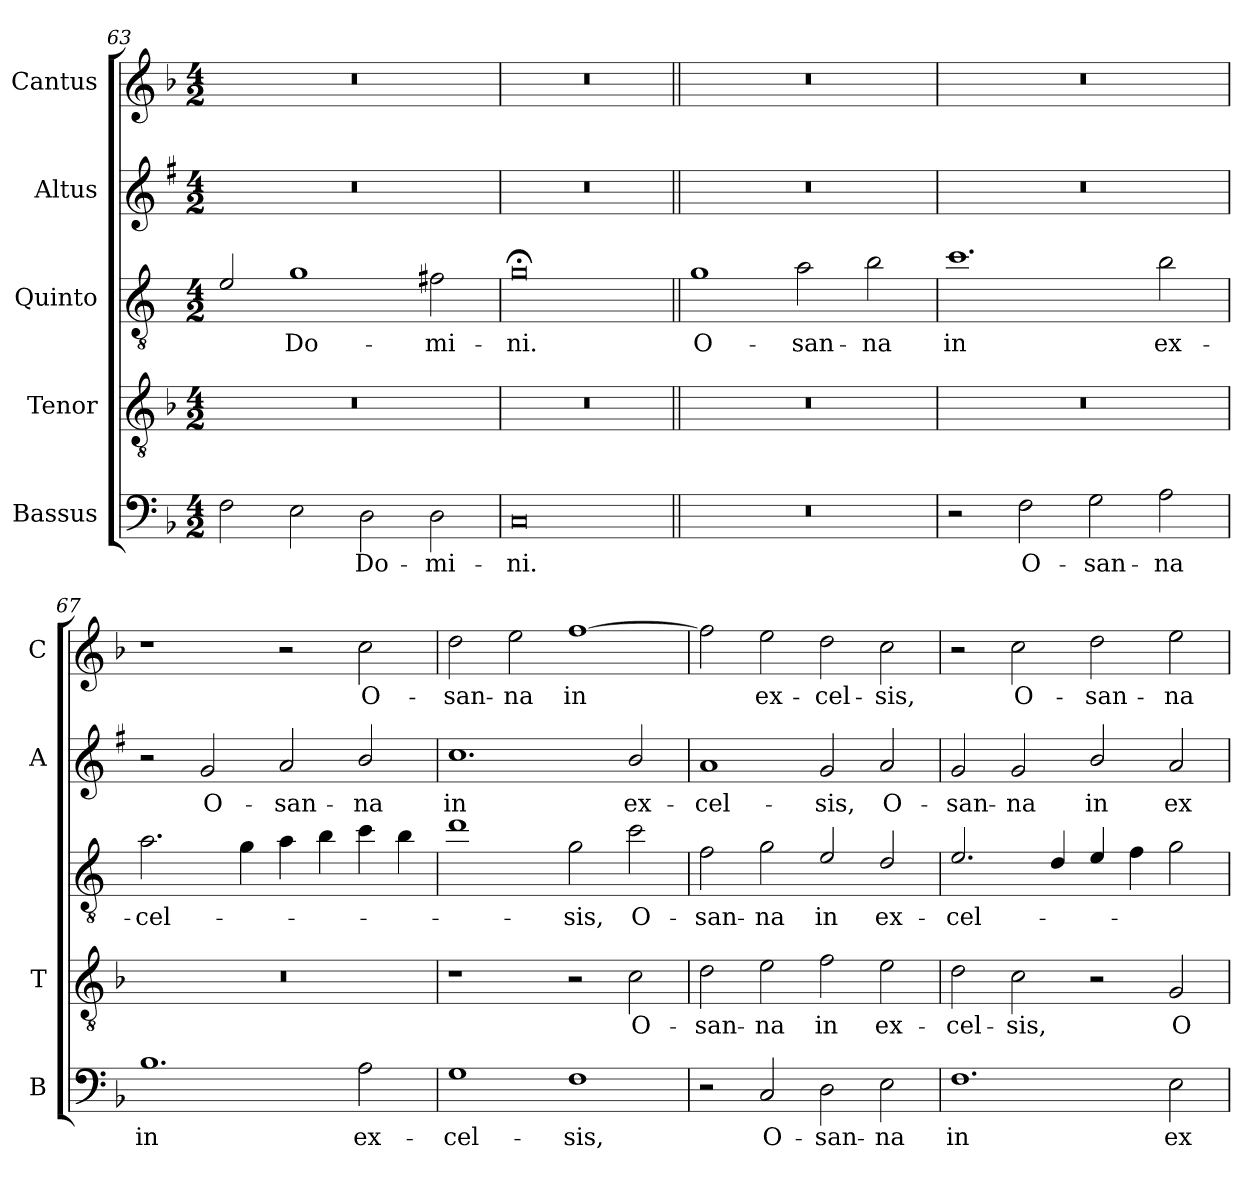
**kern	**text	**kern	**text	**kern	**text	**kern	**text	**kern	**text
*part5	*part5	*part4	*part4	*part3	*part3	*part2	*part2	*part1	*part1
*staff5	*staff5	*staff4	*staff4	*staff3	*staff3	*staff2	*staff2	*staff1	*staff1
*I"Bassus	*	*I"Tenor	*	*I"Quinto	*	*I"Altus	*	*I"Cantus	*
*I'B	*	*I'T	*	*	*	*I'A	*	*I'C	*
*clefF4	*	*clefGv2	*	*clefGv2	*	*clefG2	*	*clefG2	*
*	*	*	*	*ITrd4c7	*	*ITrd1c2	*	*	*
*k[b-]	*	*k[b-]	*	*k[b-]	*	*k[b-]	*	*k[b-]	*
*F:	*	*F:	*	*F:	*	*F:	*	*F:	*
*M4/2	*	*M4/2	*	*M4/2	*	*M4/2	*	*M4/2	*
=63	=63	=63	=63	=63	=63	=63	=63	=63	=63
2F\	.	0r	.	2A/	.	0r	.	0r	.
!	!	!	!	!	!LO:LY:b	!	!	!	!
2E\	.	.	.	1c	Do-	.	.	.	.
!	!LO:LY:b	!	!	!	!	!	!	!	!
2D\	Do-	.	.	.	.	.	.	.	.
!	!LO:LY:b	!	!	!	!LO:LY:b	!	!	!	!
2D\	-mi-	.	.	2Bn\	-mi-	.	.	.	.
=64	=64	=64	=64	=64	=64	=64	=64	=64	=64
!	!LO:LY:b	!	!	!	!LO:LY:b	!	!	!	!
0C	-ni.	0r	.	0c;<	-ni.	0r	.	0r	.
=65||	=65||	=65||	=65||	=65||	=65||	=65||	=65||	=65||	=65||
!	!	!	!	!	!LO:LY:b	!	!	!	!
0r	.	0r	.	1c	O-	0r	.	0r	.
!	!	!	!	!	!LO:LY:b	!	!	!	!
.	.	.	.	2d\	-san-	.	.	.	.
!	!	!	!	!	!LO:LY:b	!	!	!	!
.	.	.	.	2e\	-na	.	.	.	.
!!LO:LB:g=z
=66	=66	=66	=66	=66	=66	=66	=66	=66	=66
!	!	!	!	!	!LO:LY:b	!	!	!	!
2r	.	0r	.	1.f	in	0r	.	0r	.
!	!LO:LY:b	!	!	!	!	!	!	!	!
2F\	O-	.	.	.	.	.	.	.	.
!	!LO:LY:b	!	!	!	!	!	!	!	!
2G\	-san-	.	.	.	.	.	.	.	.
!	!LO:LY:b	!	!	!	!LO:LY:b	!	!	!	!
2A\	-na	.	.	2e\	ex-	.	.	.	.
=67	=67	=67	=67	=67	=67	=67	=67	=67	=67
!	!LO:LY:b	!	!	!	!LO:LY:b	!	!	!	!
1.B-	in	0r	.	2.d\	-cel-	2r	.	1r	.
!	!	!	!	!	!	!	!LO:LY:b	!	!
.	.	.	.	.	.	2f/	O-	.	.
.	.	.	.	4c\	.	.	.	.	.
!	!	!	!	!	!	!	!LO:LY:b	!	!
.	.	.	.	4d\	.	2g/	-san-	2r	.
.	.	.	.	4e\	.	.	.	.	.
!	!LO:LY:b	!	!	!	!	!	!LO:LY:b	!	!LO:LY:b
2A\	ex-	.	.	4f\	.	2a/	-na	2cc\	O-
.	.	.	.	4e\	.	.	.	.	.
=68	=68	=68	=68	=68	=68	=68	=68	=68	=68
!	!LO:LY:b	!	!	!	!	!	!LO:LY:b	!	!LO:LY:b
1G	-cel-	1r	.	1g	.	1.b-	in	2dd\	-san-
!	!	!	!	!	!	!	!	!	!LO:LY:b
.	.	.	.	.	.	.	.	2ee\	-na
!	!LO:LY:b	!	!	!	!LO:LY:b	!	!	!	!LO:LY:b
1F	-sis,	2r	.	2c\	-sis,	.	.	[1ff	in
!	!	!	!LO:LY:b	!	!LO:LY:b	!	!LO:LY:b	!	!
.	.	2c\	O-	2f\	O-	2a/	ex-	.	.
=69	=69	=69	=69	=69	=69	=69	=69	=69	=69
!	!	!	!LO:LY:b	!	!LO:LY:b	!	!LO:LY:b	!	!
2r	.	2d\	-san-	2B-\	-san-	1g	-cel-	2ff\]	.
!	!LO:LY:b	!	!LO:LY:b	!	!LO:LY:b	!	!	!	!LO:LY:b
2C/	O-	2e\	-na	2c\	-na	.	.	2ee\	ex-
!	!LO:LY:b	!	!LO:LY:b	!	!LO:LY:b	!	!LO:LY:b	!	!LO:LY:b
2D\	-san-	2f\	in	2A/	in	2f/	-sis,	2dd\	-cel-
!	!LO:LY:b	!	!LO:LY:b	!	!LO:LY:b	!	!LO:LY:b	!	!LO:LY:b
2E\	-na	2e\	ex-	2G/	ex-	2g/	O-	2cc\	-sis,
=70	=70	=70	=70	=70	=70	=70	=70	=70	=70
!	!LO:LY:b	!	!LO:LY:b	!	!LO:LY:b	!	!LO:LY:b	!	!
1.F	in	2d\	-cel-	2.A/	-cel-	2f/	-san-	2r	.
!	!	!	!LO:LY:b	!	!	!	!LO:LY:b	!	!LO:LY:b
.	.	2c\	-sis,	.	.	2f/	-na	2cc\	O-
.	.	.	.	4G/	.	.	.	.	.
!	!	!	!	!	!	!	!LO:LY:b	!	!LO:LY:b
.	.	2r	.	4A/	.	2a/	in	2dd\	-san-
.	.	.	.	4B-\	.	.	.	.	.
!	!LO:LY:b	!	!LO:LY:b	!	!	!	!LO:LY:b	!	!LO:LY:b
2E\	ex-	2G/	O-	2c\	.	2g/	ex-	2ee\	-na
=	=	=	=	=	=	=	=	=	=
*-	*-	*-	*-	*-	*-	*-	*-	*-	*-
